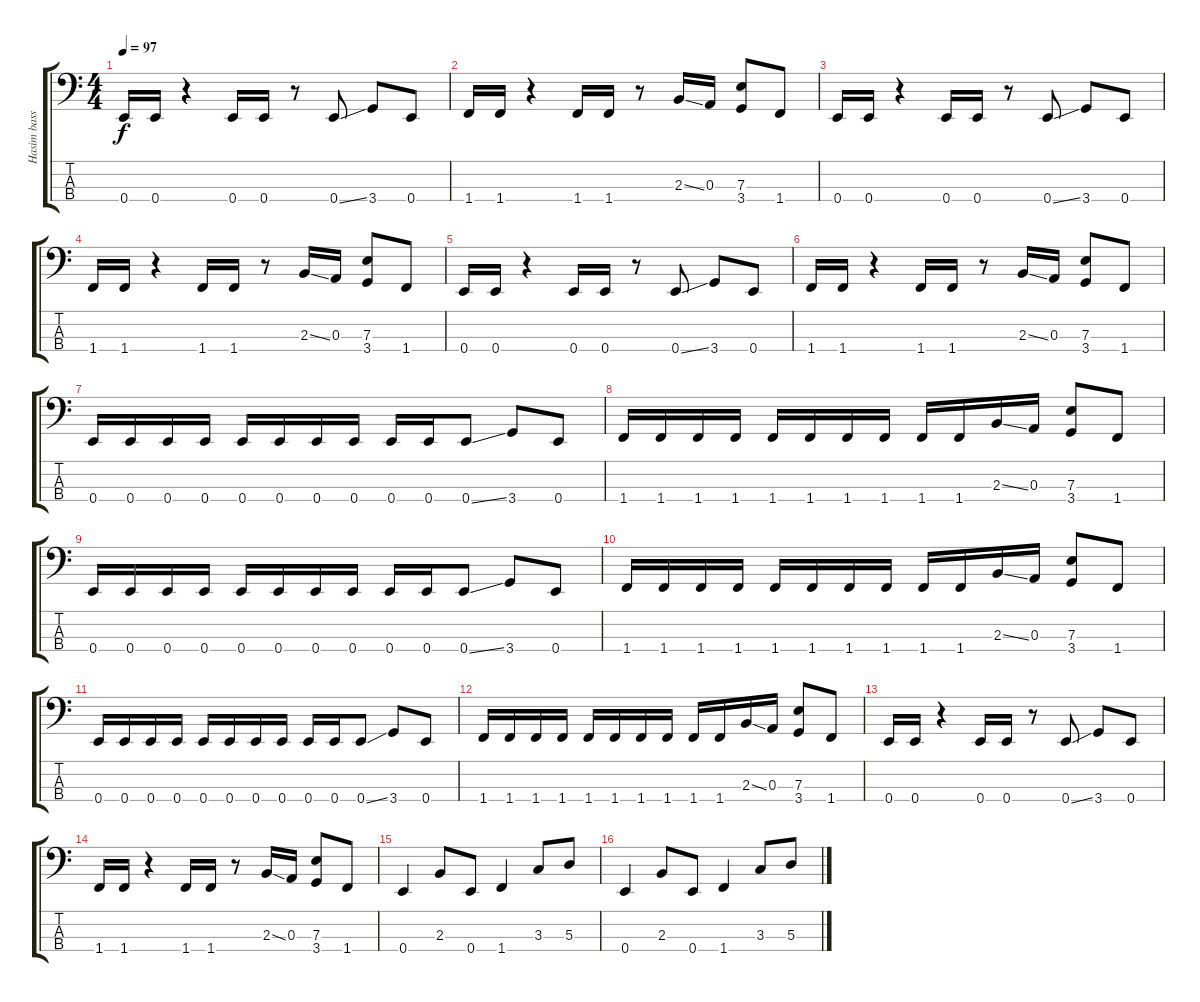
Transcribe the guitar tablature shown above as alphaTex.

\track ("Hasim bass" "Hasim bass") {instrument electricbassfinger}
\staff {score tabs}
\tuning (G2 D2 A1 E1) {hide}
\ts (4 4)
\tempo 97
\clef f4
\ks c
0.4.16{dy f} 0.4.16 r.4 0.4.16 0.4.16 r.8 0.4{ss}.8 3.4.8 0.4.8 |
1.4.16 1.4.16 r.4 1.4.16 1.4.16 r.8 2.3{ss}.16 0.3.16 (7.3 3.4).8 1.4.8 |
0.4.16 0.4.16 r.4 0.4.16 0.4.16 r.8 0.4{ss}.8 3.4.8 0.4.8 |
1.4.16 1.4.16 r.4 1.4.16 1.4.16 r.8 2.3{ss}.16 0.3.16 (7.3 3.4).8 1.4.8 |
0.4.16 0.4.16 r.4 0.4.16 0.4.16 r.8 0.4{ss}.8 3.4.8 0.4.8 |
1.4.16 1.4.16 r.4 1.4.16 1.4.16 r.8 2.3{ss}.16 0.3.16 (7.3 3.4).8 1.4.8 |
0.4.16 0.4.16 0.4.16 0.4.16 0.4.16 0.4.16 0.4.16 0.4.16 0.4.16 0.4.16 0.4{ss}.8 3.4.8 0.4.8 |
1.4.16 1.4.16 1.4.16 1.4.16 1.4.16 1.4.16 1.4.16 1.4.16 1.4.16 1.4.16 2.3{ss}.16 0.3.16 (7.3 3.4).8 1.4.8 |
0.4.16 0.4.16 0.4.16 0.4.16 0.4.16 0.4.16 0.4.16 0.4.16 0.4.16 0.4.16 0.4{ss}.8 3.4.8 0.4.8 |
1.4.16 1.4.16 1.4.16 1.4.16 1.4.16 1.4.16 1.4.16 1.4.16 1.4.16 1.4.16 2.3{ss}.16 0.3.16 (7.3 3.4).8 1.4.8 |
0.4.16 0.4.16 0.4.16 0.4.16 0.4.16 0.4.16 0.4.16 0.4.16 0.4.16 0.4.16 0.4{ss}.8 3.4.8 0.4.8 |
1.4.16 1.4.16 1.4.16 1.4.16 1.4.16 1.4.16 1.4.16 1.4.16 1.4.16 1.4.16 2.3{ss}.16 0.3.16 (7.3 3.4).8 1.4.8 |
0.4.16 0.4.16 r.4 0.4.16 0.4.16 r.8 0.4{ss}.8 3.4.8 0.4.8 |
1.4.16 1.4.16 r.4 1.4.16 1.4.16 r.8 2.3{ss}.16 0.3.16 (7.3 3.4).8 1.4.8 |
0.4.4 2.3.8 0.4.8 1.4.4 3.3.8 5.3.8 |
0.4.4 2.3.8 0.4.8 1.4.4 3.3.8 5.3.8
